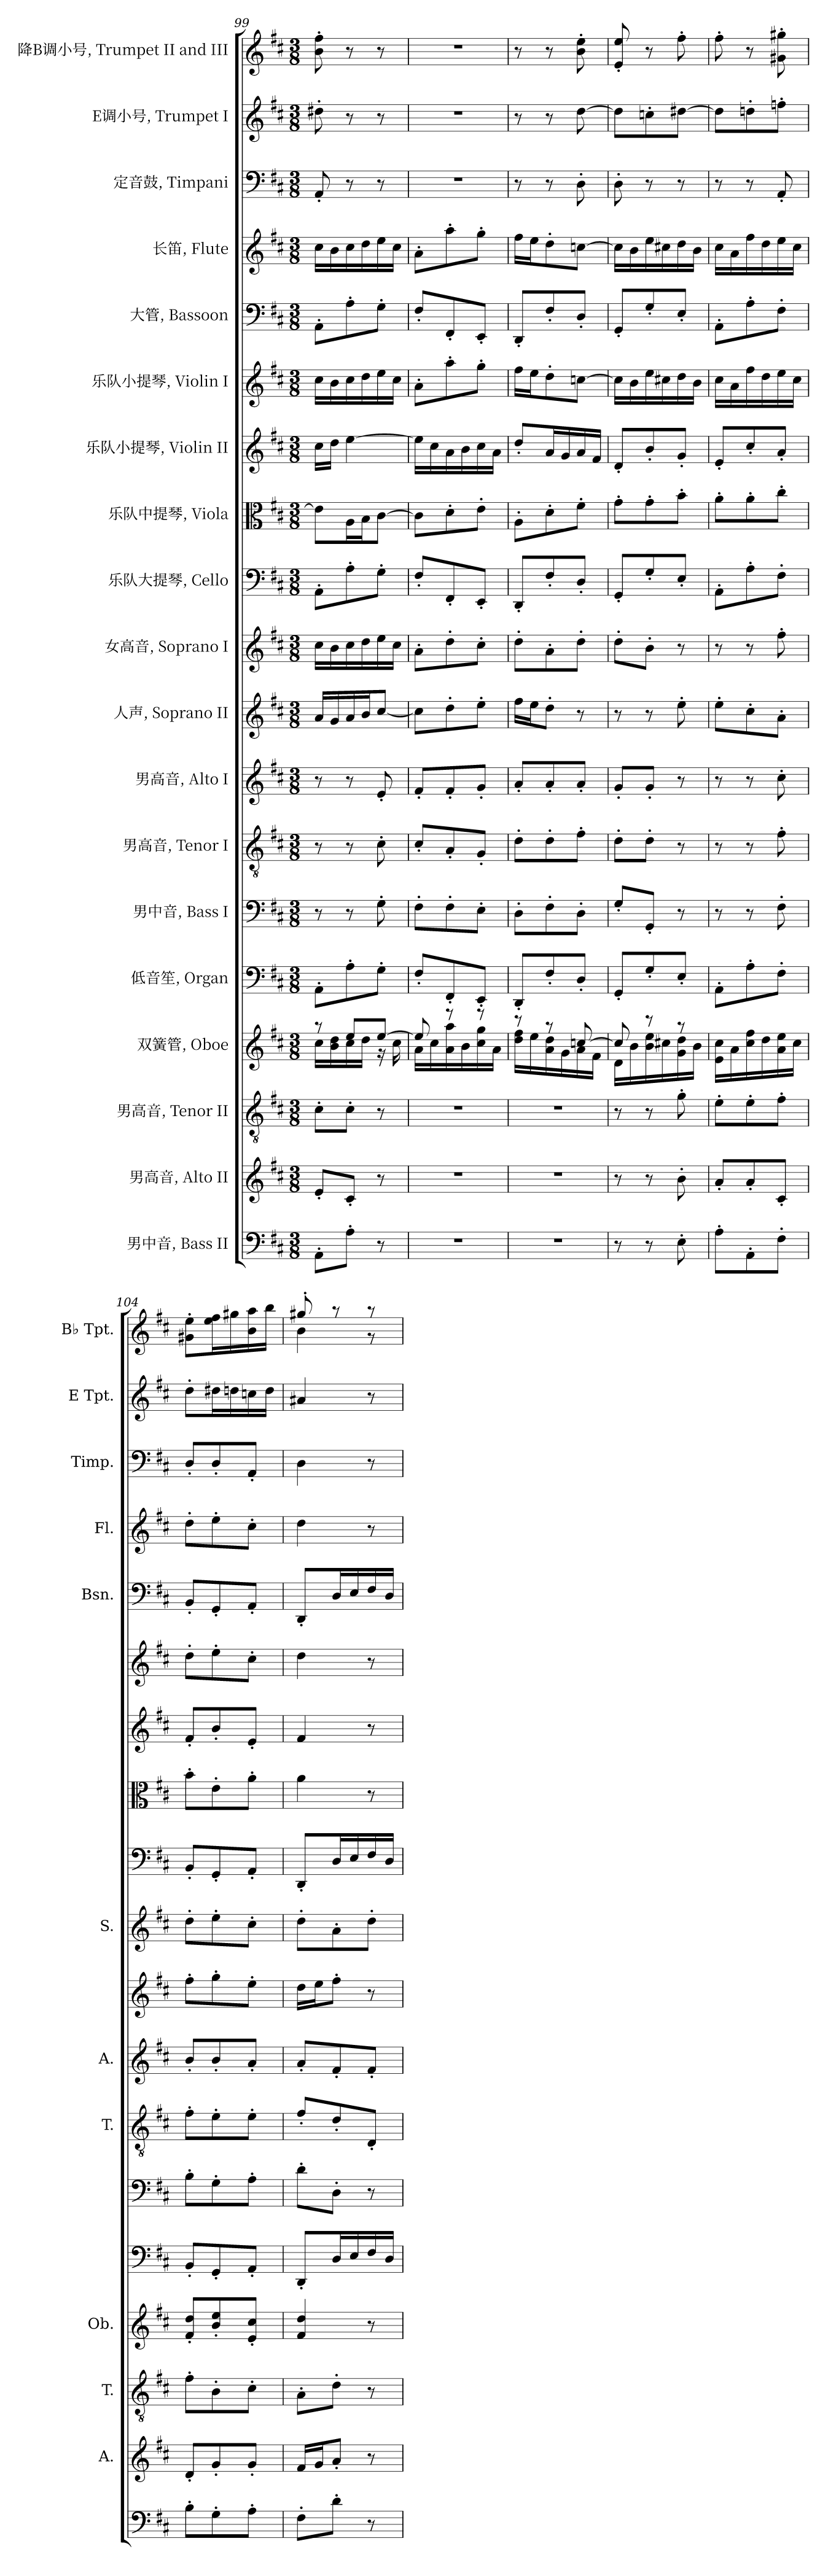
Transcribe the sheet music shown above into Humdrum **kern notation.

**kern	**kern	**kern	**kern	**kern	**kern	**kern	**kern	**kern	**kern	**kern	**kern	**kern	**kern	**kern	**kern	**kern	**kern	**kern
*part19	*part18	*part17	*part16	*part15	*part14	*part13	*part12	*part11	*part10	*part9	*part8	*part7	*part6	*part5	*part4	*part3	*part2	*part1
*staff19	*staff18	*staff17	*staff16	*staff15	*staff14	*staff13	*staff12	*staff11	*staff10	*staff9	*staff8	*staff7	*staff6	*staff5	*staff4	*staff3	*staff2	*staff1
*I"男中音, Bass II	*I"男高音, Alto II	*I"男高音, Tenor II	*I"双簧管, Oboe	*I"低音笙, Organ	*I"男中音, Bass I	*I"男高音, Tenor I	*I"男高音, Alto I	*I"人声, Soprano II	*I"女高音, Soprano I	*I"乐队大提琴, Cello	*I"乐队中提琴, Viola	*I"乐队小提琴, Violin II	*I"乐队小提琴, Violin I	*I"大管, Bassoon	*I"长笛, Flute	*I"定音鼓, Timpani	*I"E调小号, Trumpet I	*I"降B调小号, Trumpet II and III
*	*I'A.	*I'T.	*I'Ob.	*	*	*I'T.	*I'A.	*	*I'S.	*	*	*	*	*I'Bsn.	*I'Fl.	*I'Timp.	*I'E Tpt.	*I'B♭ Tpt.
!!LO:PB:g=z
*clefF4	*clefG2	*clefGv2	*clefG2	*clefF4	*clefF4	*clefGv2	*clefG2	*clefG2	*clefG2	*clefF4	*clefC3	*clefG2	*clefG2	*clefF4	*clefG2	*clefF4	*clefG2	*clefG2
*	*	*	*	*	*	*	*	*	*	*	*	*	*	*	*	*	*ITrd-3c-4	*ITrd1c2
*k[f#c#]	*k[f#c#]	*k[f#c#]	*k[f#c#]	*k[f#c#]	*k[f#c#]	*k[f#c#]	*k[f#c#]	*k[f#c#]	*k[f#c#]	*k[f#c#]	*k[f#c#]	*k[f#c#]	*k[f#c#]	*k[f#c#]	*k[f#c#]	*k[f#c#]	*k[b-e-a-d-g-c-]	*k[]
*M3/8	*M3/8	*M3/8	*M3/8	*M3/8	*M3/8	*M3/8	*M3/8	*M3/8	*M3/8	*M3/8	*M3/8	*M3/8	*M3/8	*M3/8	*M3/8	*M3/8	*M3/8	*M3/8
=99	=99	=99	=99	=99	=99	=99	=99	=99	=99	=99	=99	=99	=99	=99	=99	=99	=99	=99
*	*	*	*^	*	*	*	*	*	*	*	*	*	*	*	*	*	*	*
8AA'\L	8e'/L	8c#'\L	8r	16cc#\LL	8AA'\L	8r	8r	8r	16a/LL	16cc#\LL	8AA'\L	8e\L]	16cc#\LL	16cc#\LL	8AA'\L	16cc#\LL	8AA'/	8ggn'\	8a\' 8ee\'
.	.	.	.	16b\ 16dd\	.	.	.	.	16g/	16b\	.	.	16dd\JJ	16b\	.	16b\	.	.	.
8A'\J	8c#'/J	8c#'\J	8ee/L	16cc#\	8A'\	8r	8r	8r	16a/	16cc#\	8A'\	16A\L	[4ee\	16cc#\	8A'\	16cc#\	8r	8r	8r
.	.	.	.	16dd\JJ	.	.	.	.	16b/J	16dd\	.	16B\J	.	16dd\	.	16dd\	.	.	.
8r	8r	8r	[8ee/J	16r	8G'\J	8G'\	8c#'\	8e'/	[8cc#/J	16ee\	8G'\J	[8c#\J	.	16ee\	8G'\J	16ee\	8r	8r	8r
.	.	.	.	16cc#\	.	.	.	.	.	16cc#\JJ	.	.	.	16cc#\JJ	.	16cc#\JJ	.	.	.
=100	=100	=100	=100	=100	=100	=100	=100	=100	=100	=100	=100	=100	=100	=100	=100	=100	=100	=100	=100
4.r	4.r	4.r	8ee/]	16a\LL	8F#'/L	8F#'\L	8c#'/L	8f#'/L	8cc#\L]	8a'\L	8F#'/L	8c#\L]	16ee\LL]	8a'\L	8F#'/L	8a'\L	4.r	4.r	4.r
.	.	.	.	16cc#\	.	.	.	.	.	.	.	.	16cc#\	.	.	.	.	.	.
.	.	.	8r	16a\ 16aa\	8FF#'/	8F#'\	8A'/	8f#'/	8dd'\	8dd'\	8FF#'/	8d'\	16a\	8aa'\	8FF#'/	8aa'\	.	.	.
.	.	.	.	16b\	.	.	.	.	.	.	.	.	16b\	.	.	.	.	.	.
.	.	.	8r	16cc#\ 16gg\	8EE'/J	8E'\J	8G'/J	8g'/J	8ee'\J	8cc#'\J	8EE'/J	8e'\J	16cc#\	8gg'\J	8EE'/J	8gg'\J	.	.	.
.	.	.	.	16a\JJ	.	.	.	.	.	.	.	.	16a\JJ	.	.	.	.	.	.
=101	=101	=101	=101	=101	=101	=101	=101	=101	=101	=101	=101	=101	=101	=101	=101	=101	=101	=101	=101
4.r	4.r	4.r	8r	16dd\ 16ff#\LL	8DD'/L	8D'\L	8d'\L	8a'/L	16ff#\LL	8dd'\L	8DD'/L	8A'\L	8dd'/L	16ff#\LL	8DD'/L	16ff#\LL	8r	8r	8r
.	.	.	.	16ee\	.	.	.	.	16ee\J	.	.	.	.	16ee\J	.	16ee\J	.	.	.
.	.	.	8r	16a\ 16dd\	8F#'/	8F#'\	8d'\	8a'/	8dd'\J	8a'\	8F#'/	8d'\	16a/L	8dd'\	8F#'/	8dd'\	8r	8r	8r
.	.	.	.	16g\	.	.	.	.	.	.	.	.	16g/	.	.	.	.	.	.
.	.	.	[8ccn/	16a\	8D'/J	8D'\J	8f#'\J	8a'/J	8r	8dd'\J	8D'/J	8f#'\J	16a/	[8ccn\J	8D'/J	[8ccn\J	8D'\	[8gg-\	8a\' 8dd\'
.	.	.	.	16f#\JJ	.	.	.	.	.	.	.	.	16f#/JJ	.	.	.	.	.	.
=102	=102	=102	=102	=102	=102	=102	=102	=102	=102	=102	=102	=102	=102	=102	=102	=102	=102	=102	=102
8r	8r	8r	8cc/]	16d\LL	8GG'/L	8G'/L	8d'\L	8g'/L	8r	8dd'\L	8GG'/L	8g'\L	8d'/L	16cc\LL]	8GG'/L	16cc\LL]	8D'\	8gg-\L]	8d/' 8dd/'
.	.	.	.	16b\	.	.	.	.	.	.	.	.	.	16b\	.	16b\	.	.	.
8r	8r	8r	8r	16b\ 16ee\	8G'/	8GG'/J	8d'\J	8g'/J	8r	8b'\J	8G'/	8g'\	8b'/	16ee\	8G'/	16ee\	8r	8ff-X'\	8r
.	.	.	.	16cc#X\	.	.	.	.	.	.	.	.	.	16cc#X\	.	16cc#X\	.	.	.
8E'\	8b'\	8g'\	8r	16g\ 16dd\	8E'/J	8r	8r	8r	8ee'\	8r	8E'/J	8b'\J	8g'/J	16dd\	8E'/J	16dd\	8r	[8ggn\J	8ee'\
.	.	.	.	16b\JJ	.	.	.	.	.	.	.	.	.	16b\JJ	.	16b\JJ	.	.	.
*	*	*	*v	*v	*	*	*	*	*	*	*	*	*	*	*	*	*	*	*
=103	=103	=103	=103	=103	=103	=103	=103	=103	=103	=103	=103	=103	=103	=103	=103	=103	=103	=103
8A'\L	8a'/L	8e'\L	16e\ 16cc#\LL	8AA'\L	8r	8r	8r	8ee'\L	8r	8AA'\L	8a'\L	8e'/L	16cc#\LL	8AA'\L	16cc#\LL	8r	8gg\L]	8ee'\
.	.	.	16a\	.	.	.	.	.	.	.	.	.	16a\	.	16a\	.	.	.
8AA'\	8a'/	8e'\	16cc#\ 16ff#\	8A'\	8r	8r	8r	8cc#'\	8r	8A'\	8a'\	8cc#'/	16ff#\	8A'\	16ff#\	8r	8gg-X'\	8r
.	.	.	16dd\	.	.	.	.	.	.	.	.	.	16dd\	.	16dd\	.	.	.
8F#'\J	8c#'/J	8f#'\J	16a\ 16ee\	8F#'\J	8F#'\	8f#'\	8cc#'\	8a'\J	8ff#'\	8F#'\J	8cc#'\J	8a'/J	16ee\	8F#'\J	16ee\	8AA'/	8bb--X'\J	8f#X\' 8ff#X\'
.	.	.	16cc#\JJ	.	.	.	.	.	.	.	.	.	16cc#\JJ	.	16cc#\JJ	.	.	.
!!LO:PB:g=z
=104	=104	=104	=104	=104	=104	=104	=104	=104	=104	=104	=104	=104	=104	=104	=104	=104	=104	=104
8B'\L	8d'/L	8f#'\L	8f#/' 8dd/'L	8BB'/L	8B'\L	8f#'\L	8b'/L	8ff#'\L	8dd'\L	8BB'/L	8b'\L	8f#'/L	8dd'\L	8BB'/L	8dd'\L	8D'/L	8gg-'\L	8f#X\' 8dd\'L
8G'\	8g'/	8B'\	8b/' 8ee/'	8GG'/	8G'\	8e'\	8b'/	8gg'\	8ee'\	8GG'/	8e'\	8b'/	8ee'\	8GG'/	8ee'\	8D'/	16ggn\L	16dd\ 16ee\L
.	.	.	.	.	.	.	.	.	.	.	.	.	.	.	.	.	16gg-X\	16ff#X\
8A'\J	8g'/J	8c#'\J	8e/' 8cc#/'J	8AA'/J	8A'\J	8e'\J	8a'/J	8ee'\J	8cc#'\J	8AA'/J	8a'\J	8e'/J	8cc#'\J	8AA'/J	8cc#'\J	8AA'/J	16ff-X\	16a\ 16gg\
.	.	.	.	.	.	.	.	.	.	.	.	.	.	.	.	.	16gg-\JJ	16aa\JJ
=105	=105	=105	=105	=105	=105	=105	=105	=105	=105	=105	=105	=105	=105	=105	=105	=105	=105	=105
*	*	*	*	*	*	*	*	*	*	*	*	*	*	*	*	*	*	*^
8F#'\L	16f#/LL	8A'\L	4f#/ 4dd/	8DD'/L	8d'\L	8f#'/L	8a'/L	16dd\LL	8dd'\L	8DD'/L	4a\	4f#/	4dd\	8DD'/L	4dd\	4D\	4ddn/	8ff#X'/	4a\
.	16g/J	.	.	.	.	.	.	16ee\J	.	.	.	.	.	.	.	.	.	.	.
8d'\J	8a'/J	8d'\J	.	16D/L	8D'\J	8d'/	8f#'/	8ff#'\J	8a'\	16D/L	.	.	.	16D/L	.	.	.	8r	.
.	.	.	.	16E/	.	.	.	.	.	16E/	.	.	.	16E/	.	.	.	.	.
8r	8r	8r	8r	16F#/	8r	8D'/J	8f#'/J	8r	8dd'\J	16F#/	8r	8r	8r	16F#/	8r	8r	8r	8r	8r
.	.	.	.	16D/JJ	.	.	.	.	.	16D/JJ	.	.	.	16D/JJ	.	.	.	.	.
*	*	*	*	*	*	*	*	*	*	*	*	*	*	*	*	*	*	*v	*v
=	=	=	=	=	=	=	=	=	=	=	=	=	=	=	=	=	=	=
*-	*-	*-	*-	*-	*-	*-	*-	*-	*-	*-	*-	*-	*-	*-	*-	*-	*-	*-
